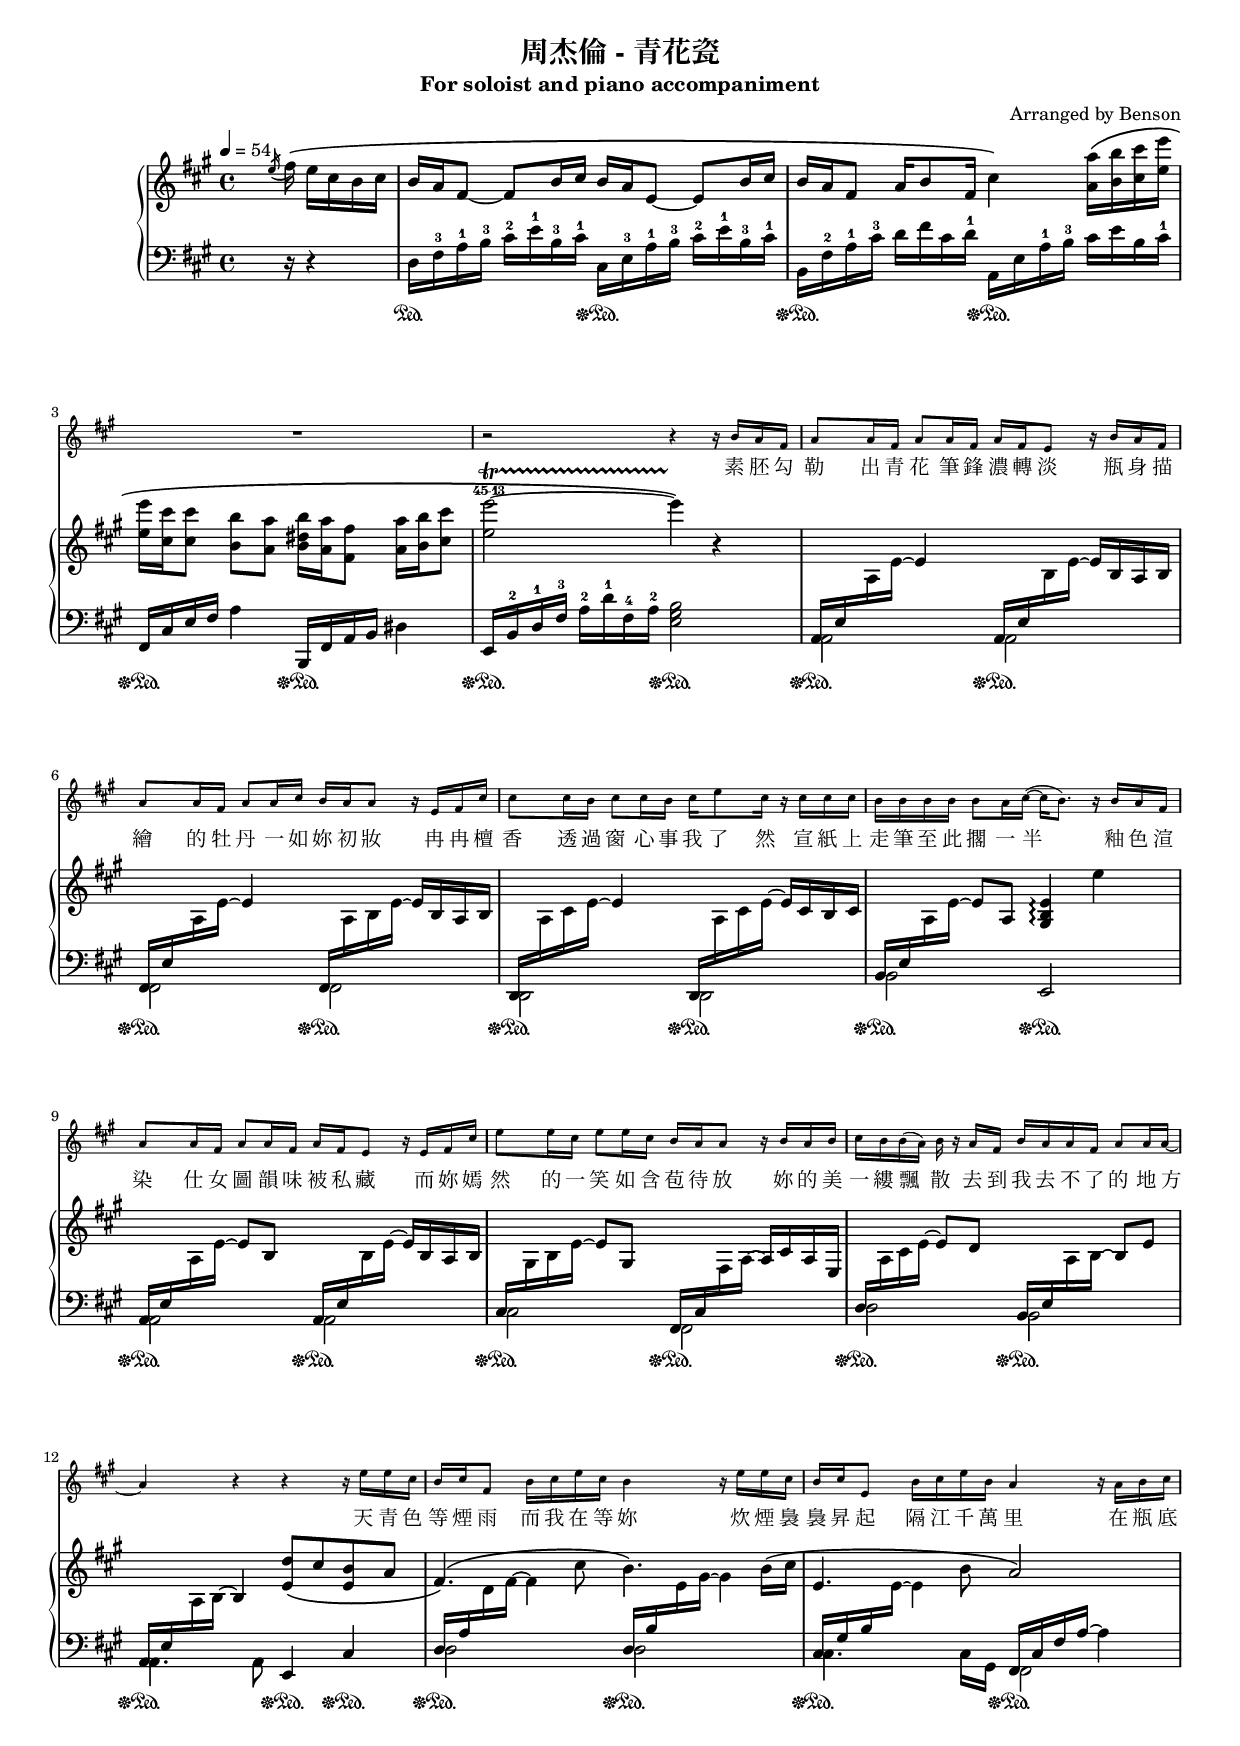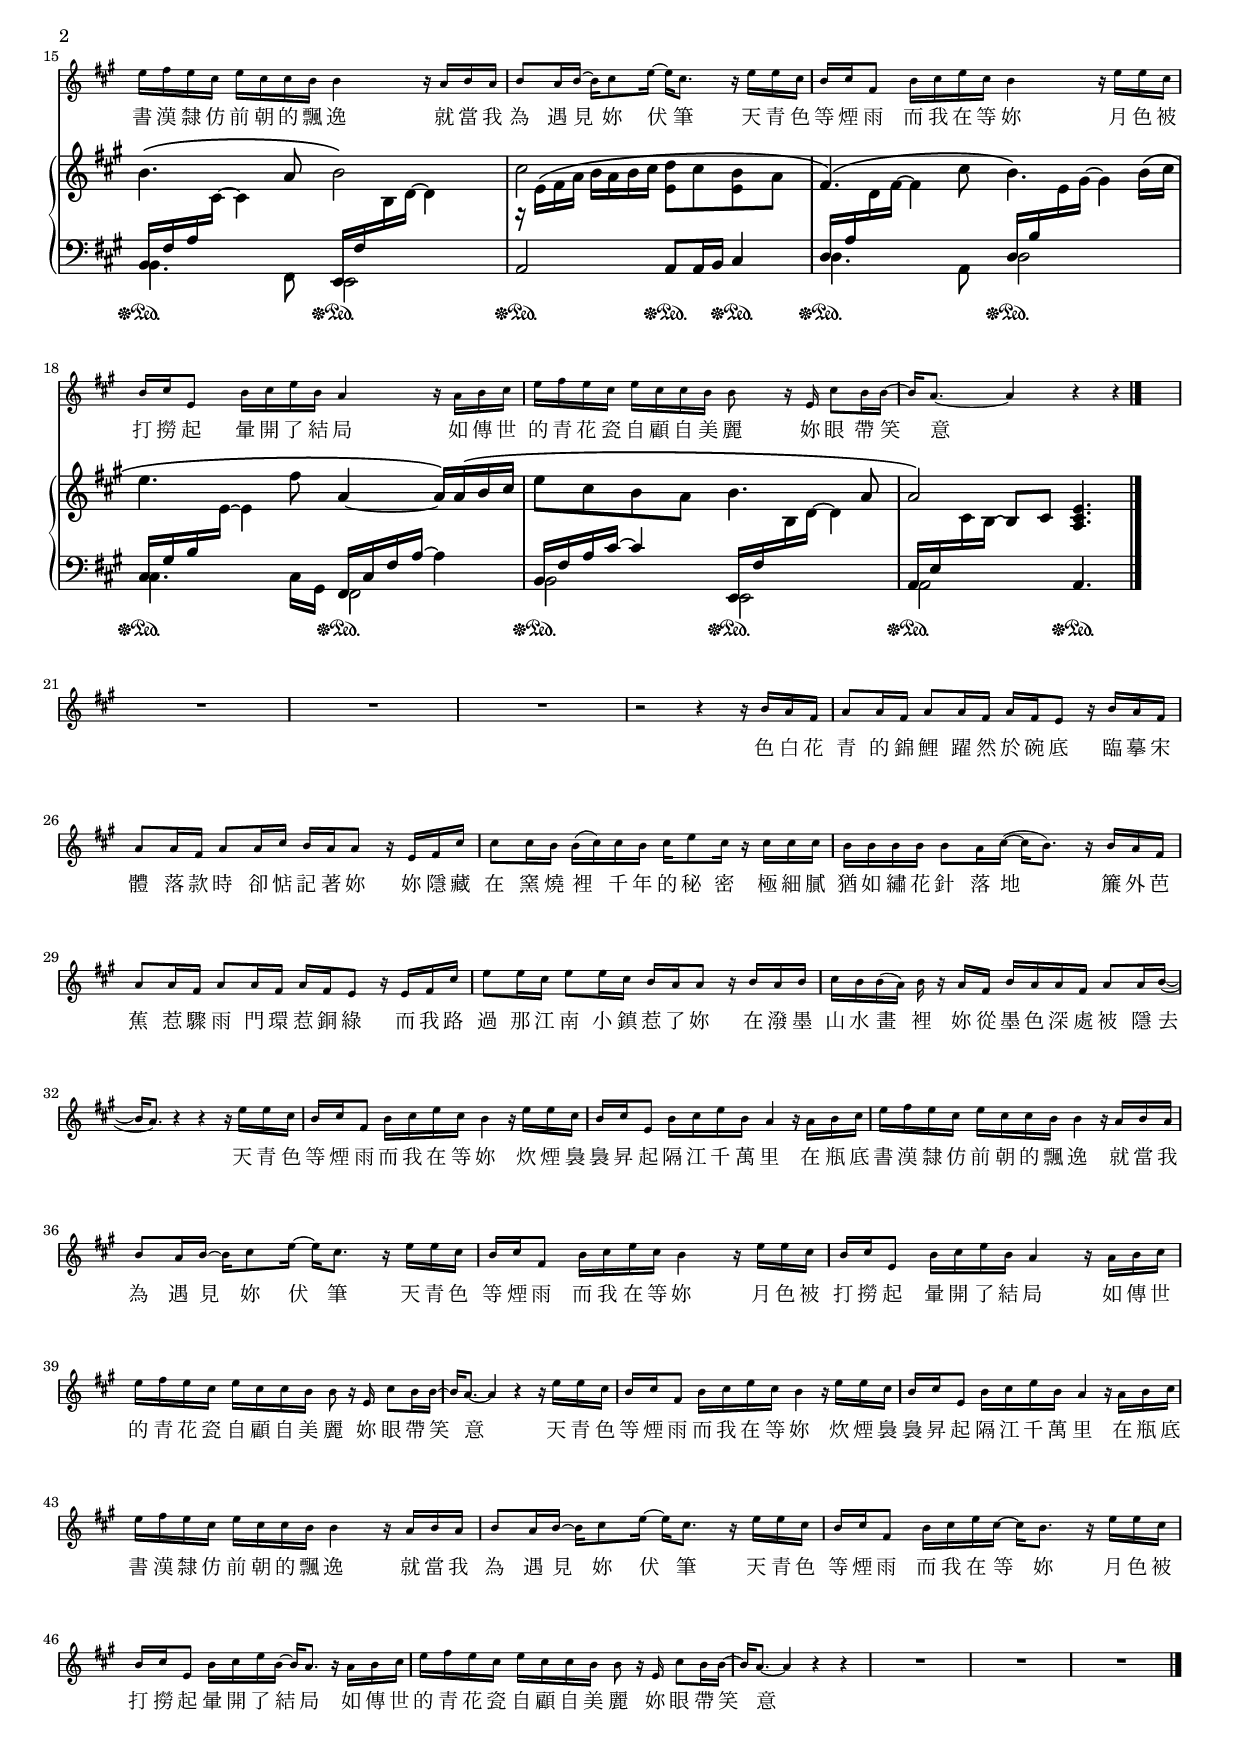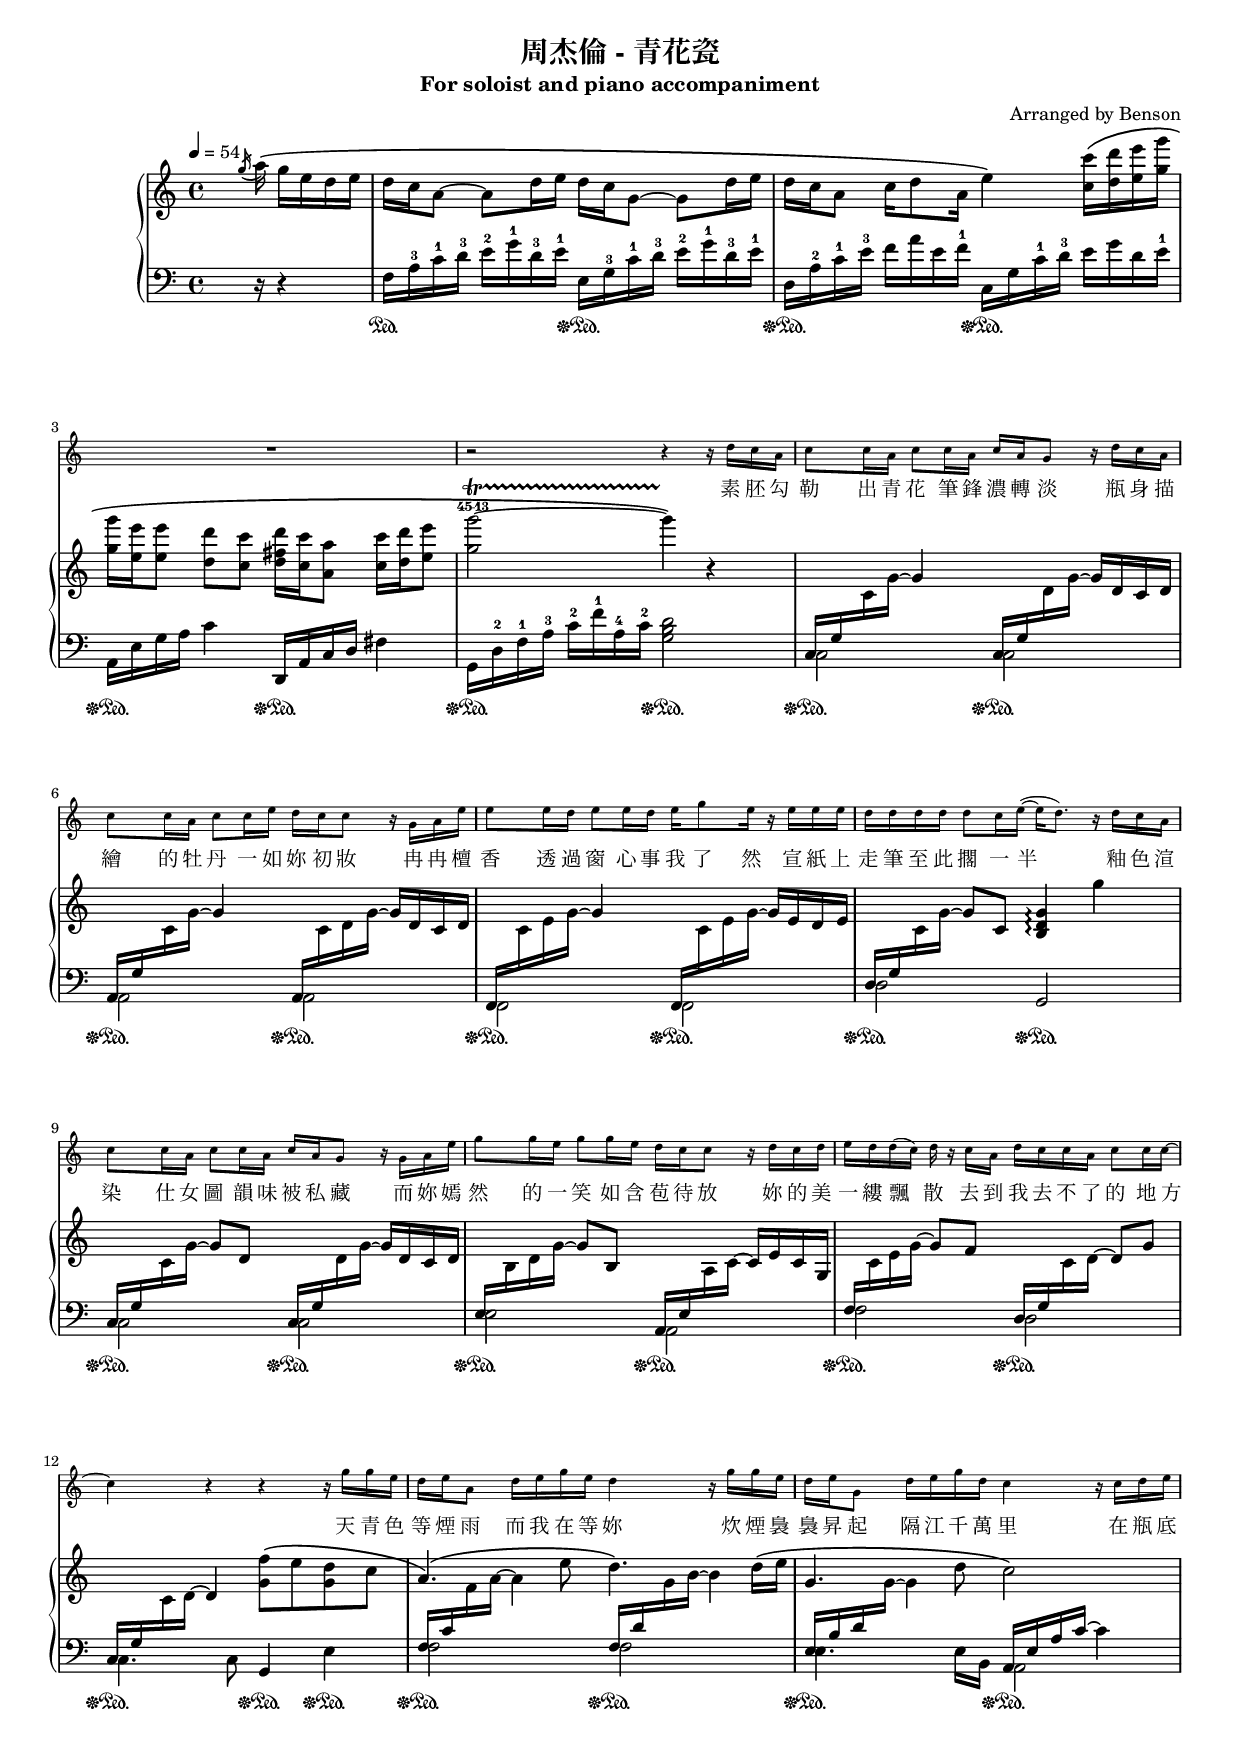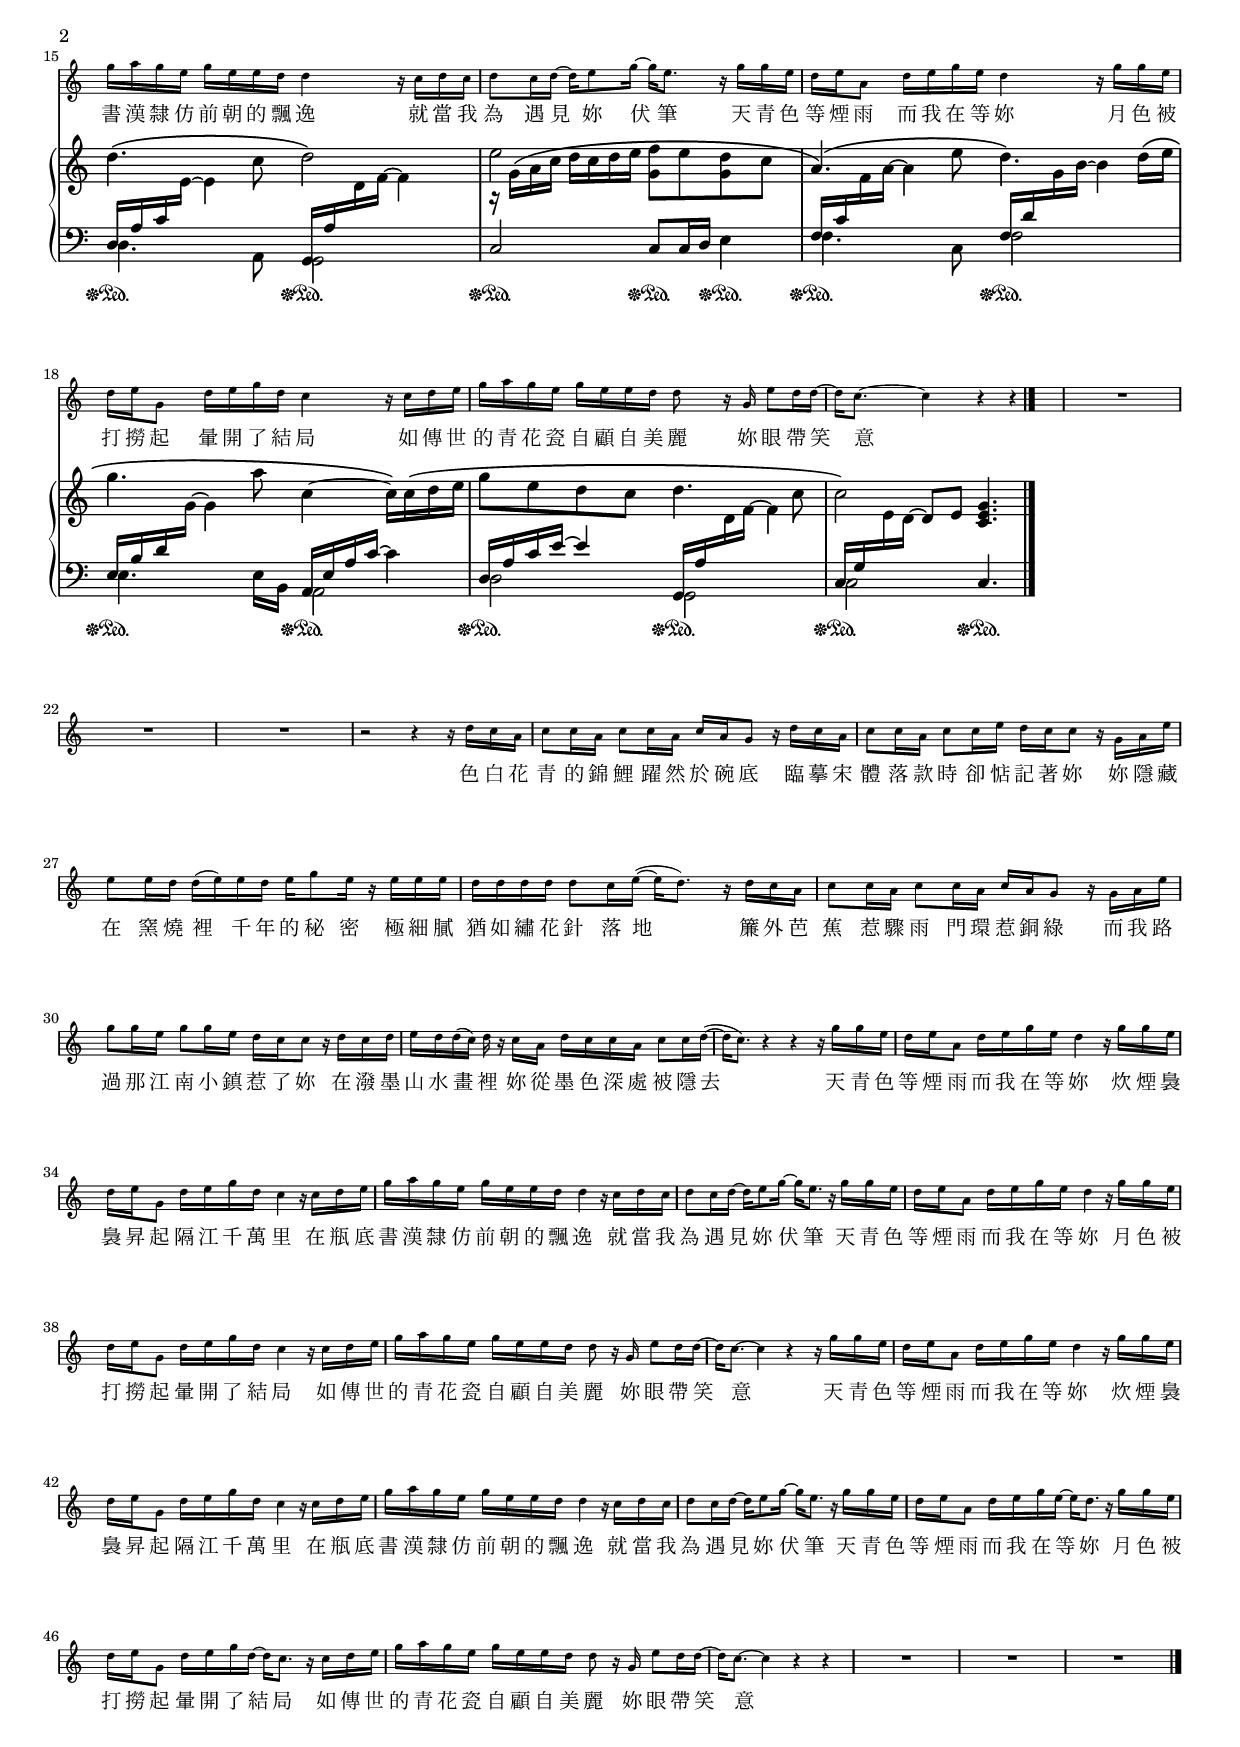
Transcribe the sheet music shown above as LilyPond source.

\version "2.18.2"
\include "articulate.ly"
#(set-global-staff-size 16)

%%%%%%%%%%%%%%%%%%%%%%%%%%%%%%%%%%%%%%%%%%%%%%%%%%%%%%%%%%%%%%%%%%%%%%%%%%%%%%%%%%%%%%%%%%
%%  http://lsr.di.unimi.it/LSR/Item?id=445

%LSR by Jay Anderson.
%modyfied by Simon Albrecht on March 2014.
%=> http://lilypond.1069038.n5.nabble.com/LSR-445-error-td160662.html

#(define (octave-up m t)
 (let* ((octave (1- t))
      (new-note (ly:music-deep-copy m))
      (new-pitch (ly:make-pitch
        octave
        (ly:pitch-notename (ly:music-property m 'pitch))
        (ly:pitch-alteration (ly:music-property m 'pitch)))))
  (set! (ly:music-property new-note 'pitch) new-pitch)
  new-note))

#(define (octavize-chord elements t)
 (cond ((null? elements) elements)
     ((eq? (ly:music-property (car elements) 'name) 'NoteEvent)
       (cons (car elements)
             (cons (octave-up (car elements) t)
                   (octavize-chord (cdr elements) t))))
     (else (cons (car elements) (octavize-chord (cdr elements ) t)))))

#(define (octavize music t)
 (if (eq? (ly:music-property music 'name) 'EventChord)
       (ly:music-set-property! music 'elements (octavize-chord
(ly:music-property music 'elements) t)))
 music)

makeOctaves = #(define-music-function (parser location arg mus) (integer? ly:music?)
 (music-map (lambda (x) (octavize x arg)) (event-chord-wrap! mus)))
%%%%%%%%%%%%%%%%%%%%%%%%%%%%%%%%%%%%%%%%%%%%%%%%%%%%%%%%%%%%%%%%%%%%%%%%%%%%%%%%%%%%%%%%%%

cr = \change Staff = "right"
cl = \change Staff = "left"

\header {
  title = "周杰倫 - 青花瓷"
  subtitle = "For soloist and piano accompaniment"
  arranger = "Arranged by Benson"
}

upper-prelude = \relative c''' {
  s16 \acciaccatura g a\( g e d e d c a8~ a8 d16 e d c g8~ g d'16 e d c a8 c16 d8 a16 e'4\)
  \makeOctaves 1 { c16\( d e g g e e8 d c } <d fis d'>16 \makeOctaves 1 { c a8 c16 d e8 }
  <g g'>2~\startTrillSpan\finger \markup \tied-lyric #"45-13" g'4\stopTrillSpan\) r4
}

lower-prelude = \relative c {
  s16 r16 r4
  f16 a-3 c-1 d-3 e-2 g-1 d-3 e-1
  e,16 g-3 c-1 d-3 e-2 g-1 d-3 e-1
  d,16 a'-2 c-1 e-3 f a e f-1
  c,16 g' c-1 d-3 e g d e-1
  a,,16 e' g a c4
  d,,16 a' c d fis4
  g,16 d'-2 f-1 a-3 c-2 f-1 a,-4 c-2
  <g b d>2
}

upper-verse-one = \relative c' {
  s1 s1 s1 s2 <b d g>4\arpeggio g''
  s1 s1 s1 s2
}

lower-verse-one = \relative c {
  << {
    \stemNeutral
    \cl c16 g'
    \cr c16 g'~ g4
    \cl c,,16 g'
    \cr d'16 g~ g d c d
    \cl a,16 g'
    \cr c16 g'~ g4
    \cl a,,16
    \cr c'16 d g~ g d c d
    \cl f,,16
    \cr c''16 e g~ g4
    \cl f,,16
    \cr c''16 e g~ g e d e
    \cl d,16 g
    \cr c16 g'~ g8 c,
  } \\ {
    c,2 c2 a2 a f f d'
  } >>
  g,2
  << {
    \stemNeutral
    \cl c16 g'
    \cr c16 g'~ g8 d
    \cl c,16 g'
    \cr d'16 g~ g d c d
    \cl e,16
    \cr b'16 d g~ g8 b,
    \cl a,16 e'
    \cr a16 c~ c e c g
    \cl f16
    \cr c'16 e g~ g8 f
    \cl d,16 g
    \cr c16 d~ d8 g
    \cl c,,16 g'
    \cr c16 d~ d4
  } \\ {
    c,2 c e a, f' d c4. c8
  } >>
}

upper-chorus-one = \relative c'' {
  <f g,>8\( e <d g,> c
  a4.\)\( e'8 d4.\) d16\( e
  g,4. d'8 c2\)
  d4.\( c8 d2\)
  << { e2 } \\ {
    r16 g,^\( a c d c d e
    <f g,>8 e <d g,> c
    \stemNeutral
    a4.\)^\( e'8 d4.\)
  } >>
  d16\( e
  g4. a8 c,4~ c16\) c\( d e
  g8 e d c d4. c8 c2\)
  <c, e g>4.
}
lower-chorus-one = \relative c {
  g4 e'
  << {
    \stemNeutral
    f16 c' \cr f a~ \stemDown a4
    \stemNeutral
    \cl f,16 d' \cr \stemDown g b~ b4
    \stemNeutral
    \cl e,,16 b' d \cr \stemDown g~ g4
    \stemUp
    \cl a,,16 e' a c~ \stemDown c4
    \stemNeutral
    d,16 a' c \cr \stemDown e~ e4
    \stemNeutral
    \cl g,,16 a' \cr \stemDown d f~ f4
    \stemNeutral
  } \\ {
    f,2 f
    e4. e16 b a2
    d4. a8 g2
  } >>
  c2 c8 c16 d e4
  << {
    \stemNeutral
    f16 c' \cr f a~ \stemDown a4
    \stemNeutral
    \cl f,16 d' \cr \stemDown g b~ b4
    \stemNeutral
    \cl e,,16 b' d \cr \stemDown g~ g4
    \stemUp
    \cl a,,16 e' a c~ \stemDown c4
    \stemUp
    d,16 a' c e~ e4
    \stemNeutral
    \cl g,,16 a' \cr \stemDown d f~ f4
    \stemNeutral
    \cl c,16 g' \cr e' d~ d8 e
  } \\ {
    f,4. c8 f2
    e4. e16 b a2
    d2 g,2
    c2
  } >>
  c4.
}

pedals = {
  s8 s4
  s2\sustainOn
  \repeat unfold 22 { s2\sustainOff\sustainOn }
  \repeat unfold 2 { s4\sustainOff\sustainOn }
  \repeat unfold 7 { s2\sustainOff\sustainOn }
  \repeat unfold 2 { s4\sustainOff\sustainOn }
  \repeat unfold 8 { s2\sustainOff\sustainOn }
}

upper-print = \relative c' {
  \set fingeringOrientations = #'(up)
  \clef treble
  \tempo 4 = 54
  \time 4/4
  \key c \major
  \partial 16*6
  \upper-prelude
  \upper-verse-one
  \upper-chorus-one
  \bar "|."
}

lower-print = \relative c {
  \clef bass
  \time 4/4
  \key c \major
  \partial 16*6
  \lower-prelude
  \lower-verse-one
  \lower-chorus-one
  \bar "|."
}

dynamics = {
  s1
}

guitarchords = \chordmode {
  % ais1:m
}

lyricsmain = \lyricmode {
  素 胚 勾 勒 出 青 花 筆 鋒 濃 轉 淡
  瓶 身 描 繪 的 牡 丹 一 如 妳 初 妝
  冉 冉 檀 香 透 過 窗 心 事 我 了 然
  宣 紙 上 走 筆 至 此 擱 一 半

  釉 色 渲 染 仕 女 圖 韻 味 被 私 藏
  而 妳 嫣 然 的 一 笑 如 含 苞 待 放
  妳 的 美 一 縷 飄 散 去 到 我 去 不 了 的 地 方

  天 青 色 等 煙 雨 而 我 在 等 妳
  炊 煙 裊 裊 昇 起 隔 江 千 萬 里
  在 瓶 底 書 漢 隸 仿 前 朝 的 飄 逸
  就 當 我 為 遇 見 妳 伏 筆

  天 青 色 等 煙 雨 而 我 在 等 妳
  月 色 被 打 撈 起 暈 開 了 結 局
  如 傳 世 的 青 花 瓷 自 顧 自 美 麗 妳 眼 帶 笑 意

  色 白 花 青 的 錦 鯉 躍 然 於 碗 底
  臨 摹 宋 體 落 款 時 卻 惦 記 著 妳
  妳 隱 藏 在 窯 燒 裡 千 年 的 秘 密
  極 細 膩 猶 如 繡 花 針 落 地

  簾 外 芭 蕉 惹 驟 雨 門 環 惹 銅 綠
  而 我 路 過 那 江 南 小 鎮 惹 了 妳
  在 潑 墨 山 水 畫 裡  妳 從 墨 色 深 處 被 隱 去

  天 青 色 等 煙 雨 而 我 在 等 妳
  炊 煙 裊 裊 昇 起 隔 江 千 萬 里
  在 瓶 底 書 漢 隸 仿 前 朝 的 飄 逸
  就 當 我 為 遇 見 妳 伏 筆

  天 青 色 等 煙 雨 而 我 在 等 妳
  月 色 被 打 撈 起 暈 開 了 結 局
  如 傳 世 的 青 花 瓷 自 顧 自 美 麗
  妳 眼 帶 笑 意

  天 青 色 等 煙 雨 而 我 在 等 妳
  炊 煙 裊 裊 昇 起 隔 江 千 萬 里
  在 瓶 底 書 漢 隸 仿 前 朝 的 飄 逸
  就 當 我 為 遇 見 妳 伏 筆

  天 青 色 等 煙 雨 而 我 在 等 妳
  月 色 被 打 撈 起 暈 開 了 結 局
  如 傳 世 的 青 花 瓷 自 顧 自 美 麗
  妳 眼 帶 笑 意
}

melody-verse = \relative c'' {
  r16 d c a c8 c16 a c8 c16 a c a g8
  r16 d' c a c8 c16 a c8 c16 e d c c8
  r16 g a e' e8 e16 d e8 e16 d e g8 e16
  r16 e e e d d d d d8 c16 e~( e d8.)
  r16 d c a c8 c16 a c8 c16 a c a g8
  r16 g a e' g8 g16 e g8 g16 e d c c8
  r16 d c d e d d( c) d r c a d c c a c8 c16 c~ c4 r4 r4
}

melody-verse-two = \relative c'' {
  r16 d c a c8 c16 a c8 c16 a c a g8
  r16 d' c a c8 c16 a c8 c16 e d c c8
  r16 g a e' e8 e16 d d( e) e16 d e g8 e16
  r16 e e e d d d d d8 c16 e~( e d8.)
  r16 d c a c8 c16 a c8 c16 a c a g8
  r16 g a e' g8 g16 e g8 g16 e d c c8
  r16 d c d e d d( c) d r c a d c c a c8 c16 d~( d c8.) r4 r4
}

melody-chorus = \relative c''' {
  r16 g16 g e d e a,8 d16 e g e d4
  r16 g g e d e g,8 d'16 e g d c4
  r16 c d e g a g e g e e d d4
  r16 c d c d8 c16 d~ d16 e8 g16~ g e8.
  r16 g16 g e d e a,8 d16 e g e d4
  r16 g g e d e g,8 d'16 e g d c4
  r16 c d e g a g e g e e d d8 r16
  g,16 e'8 d16 d~ d c8.~ c4 r4
}

melody-chorus-two = \relative c''' {
  r16 g16 g e d e a,8 d16 e g e d4
  r16 g g e d e g,8 d'16 e g d c4
  r16 c d e g a g e g e e d d4
  r16 c d c d8 c16 d~ d16 e8 g16~ g e8.
  r16 g16 g e d e a,8 d16 e g e~ e d8.
  r16 g g e d e g,8 d'16 e g d~ d c8.
  r16 c d e g a g e g e e d d8 r16
  g,16 e'8 d16 d~ d c8.~ c4 r4
}

melody = \relative c' {
  \clef treble
  \time 4/4
  \key c \major
  \partial 16*6
  s16 r16 r4 R1 R1 R1 r2 r4
  \melody-verse
  \melody-chorus
  r4 R1 R1 R1 r2 r4
  \melody-verse-two
  \melody-chorus
  \melody-chorus-two
  r4 R1 R1 R1
  \bar "|."
}


\book {
\score {
  <<
    % \new ChordNames {
      % \guitarchords
    % }
    \new Staff = "melodystaff" <<
      \set Staff.midiInstrument = #"electric guitar (clean)"
      \set Staff.instrumentName = #"Ocarina"
      \set Staff.midiMinimumVolume = #0.9
      \set Staff.midiMaximumVolume = #1
      \new Voice = "melody" {
        \melody
      }
      \context Lyrics = "lyrics" { \lyricsto "melody" { \lyricsmain } }
    >>
    \new PianoStaff <<
      \new Staff = "right" {
        \set Staff.midiInstrument = #"acoustic grand"
        \set Staff.midiMinimumVolume = #0.6
        \set Staff.midiMaximumVolume = #0.7
        \articulate << \upper-print \pedals >>
      }
      \new Staff = "left" {
        \set Staff.midiInstrument = #"acoustic grand"
        \set Staff.midiMinimumVolume = #0.6
        \set Staff.midiMaximumVolume = #0.7
        \articulate << \lower-print \pedals >>
      }
    >>
  >>
  \midi {
    \context {
      \ChordNameVoice \remove Note_performer
    }
  }
}
}
\book {
\bookOutputSuffix "c-major"
\score {
  <<
    % \new ChordNames {
      % \set chordChanges = ##t
      % \guitarchords
    % }
    \new Staff = "melodystaff" \with {
      fontSize = #-3
      \override StaffSymbol.staff-space = #(magstep -3)
      \override StaffSymbol.thickness = #(magstep -3)
    }
    <<
      \set Staff.instrumentName = #"Solo"
      \new Voice = "melody" {
        \melody
      }
      \context Lyrics = "lyrics" { \lyricsto "melody" { \lyricsmain } }
    >>
    \new PianoStaff <<
      \set Staff.instrumentName = #"Piano"
      \new Staff = "right" { \upper-print }
      % \new Dynamics = "Dynamics_pf" \dynamics
      \new Staff = "left" { \lower-print }
    >>
    \new Staff <<
      % TODO: pedal sustain style bracket not working
      \set Staff.pedalSustainStyle = #'bracket

      \new Dynamics = "pedal-marking" \pedals
    >>
  >>
  \layout {
    \context {
      % add the RemoveEmptyStaffContext that erases rest-only staves
      \Staff \RemoveEmptyStaves
    }
    \context {
      % add the RemoveEmptyStaffContext that erases rest-only staves
      % \Dynamics \RemoveEmptyStaves
    }
    \context {
      \Score
      % Remove all-rest staves also in the first system
      \override VerticalAxisGroup.remove-first = ##t
      % If only one non-empty staff in a system exists, still print the starting bar
      \override SystemStartBar.collapse-height = #1
    }
    \context {
      \ChordNames
      \override ChordName #'font-size = #-3
    }
  }
}
}

\book {
\bookOutputSuffix "a-major"
\score {
  <<
    % \new ChordNames {
      % \set chordChanges = ##t
      % \guitarchords
    % }
    \new Staff = "melodystaff" \with {
      fontSize = #-3
      \override StaffSymbol.staff-space = #(magstep -3)
      \override StaffSymbol.thickness = #(magstep -3)
    }
    <<
      \set Staff.instrumentName = #"Solo"
      \new Voice = "melody" {
        \transpose c a, { \melody }
      }
      \context Lyrics = "lyrics" { \lyricsto "melody" { \lyricsmain } }
    >>
    \new PianoStaff <<
      \set Staff.instrumentName = #"Piano"
      \new Staff = "right" { \transpose c a, { \upper-print }}
      % \new Dynamics = "Dynamics_pf" \dynamics
      \new Staff = "left" { \transpose c a, { \lower-print }}
    >>
    \new Staff <<
      \new Dynamics = "pedal-marking" \pedals
    >>
  >>
  \layout {
    \context {
      % add the RemoveEmptyStaffContext that erases rest-only staves
      \Staff \RemoveEmptyStaves
    }
    \context {
      % add the RemoveEmptyStaffContext that erases rest-only staves
      % \Dynamics \RemoveEmptyStaves
    }
    \context {
      \Score
      % Remove all-rest staves also in the first system
      \override VerticalAxisGroup.remove-first = ##t
      % If only one non-empty staff in a system exists, still print the starting bar
      \override SystemStartBar.collapse-height = #1
    }
    \context {
      \ChordNames
      \override ChordName #'font-size = #-3
    }
  }
}
}

